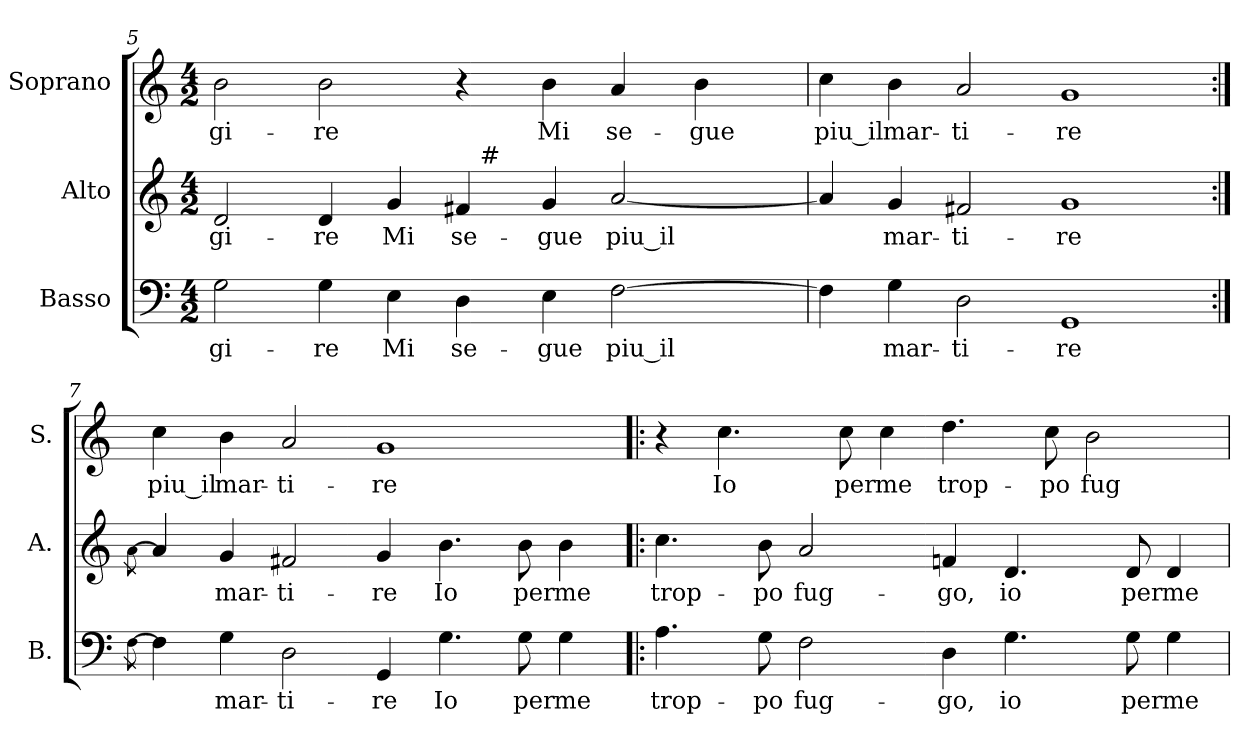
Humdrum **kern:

**kern	**text	**kern	**text	**kern	**text
*part3	*part3	*part2	*part2	*part1	*part1
*staff3	*staff3	*staff2	*staff2	*staff1	*staff1
*I"Basso	*	*I"Alto	*	*I"Soprano	*
*I'B.	*	*I'A.	*	*I'S.	*
*clefF4	*	*clefG2	*	*clefG2	*
*k[]	*	*k[]	*	*k[]	*
*C:	*	*C:	*	*C:	*
*M4/2	*	*M4/2	*	*M4/2	*
=5	=5	=5	=5	=5	=5
!	!LO:LY:b:color=#000000	!	!	!	!
!	!	!	!LO:LY:b:color=#000000	!	!
!	!	!	!	!	!LO:LY:b:color=#000000
*	*	*^	*	*	*
2Gi\	-gi-	2di/	1ryy	-gi-	2bi\	-gi-
!	!LO:LY:b:color=#000000	!	!	!	!	!
!	!	!	!	!LO:LY:b:color=#000000	!	!
!	!	!	!	!	!	!LO:LY:b:color=#000000
4Gi\	-re	4di/	.	-re	2bi\	-re
!	!LO:LY:b:color=#000000	!	!	!	!	!
!	!	!	!	!LO:LY:b:color=#000000	!	!
4Ei\	Mi	4gi/	.	Mi	.	.
!	!LO:LY:b:color=#000000	!	!	!	!	!
!	!	!	!	!LO:LY:b:color=#000000	!	!
4Di\	se-	4f#i/	32ryy	se-	4r	.
.	.	.	256ryy	.	.	.
!	!	!	!LO:TX:a:t=#	!	!	!
.	.	.	2ryy	.	.	.
!	!LO:LY:b:color=#000000	!	!	!	!	!
!	!	!	!	!LO:LY:b:color=#000000	!	!
!	!	!	!	!	!	!LO:LY:b:color=#000000
4Ei\	-gue	4gi/	.	-gue	4bi\	Mi
!	!LO:LY:b:color=#000000	!	!	!	!	!
!	!	!	!	!LO:LY:b:color=#000000	!	!
!	!	!	!	!	!	!LO:LY:b:color=#000000
[2Fi\	piu_il	[2ai/	.	piu_il	4ai/	se-
.	.	.	4ryy	.	.	.
!	!	!	!	!	!	!LO:LY:b:color=#000000
.	.	.	.	.	4bi\	-gue
.	.	.	8ryy	.	.	.
.	.	.	16ryy	.	.	.
.	.	.	64..ryy	.	.	.
*	*	*v	*v	*	*	*
=6	=6	=6	=6	=6	=6
*	*	*^	*	*	*
!	!	!	!	!	!	!LO:LY:b:color=#000000
*	*	*v	*v	*	*	*
4Fi\]	.	4ai/]	.	4cci\	piu_il
!	!LO:LY:b:color=#000000	!	!	!	!
!	!	!	!LO:LY:b:color=#000000	!	!
!	!	!	!	!	!LO:LY:b:color=#000000
4Gi\	mar-	4gi/	mar-	4bi\	mar-
!	!LO:LY:b:color=#000000	!	!	!	!
!	!	!	!LO:LY:b:color=#000000	!	!
!	!	!	!	!	!LO:LY:b:color=#000000
2Di\	-ti-	2f#Xi/	-ti-	2ai/	-ti-
!	!LO:LY:b:color=#000000	!	!	!	!
!	!	!	!LO:LY:b:color=#000000	!	!
!	!	!	!	!	!LO:LY:b:color=#000000
1GGi	-re	1gi	-re	1gi	-re
!!LO:LB:g=z
=7:|!	=7:|!	=7:|!	=7:|!	=7:|!	=7:|!
[8qFi\	.	[8qai\	.	.	.
!	!	!	!	!	!LO:LY:b:color=#000000
4Fi\]	.	4ai/]	.	4cci\	piu_il
!	!LO:LY:b:color=#000000	!	!	!	!
!	!	!	!LO:LY:b:color=#000000	!	!
!	!	!	!	!	!LO:LY:b:color=#000000
4Gi\	mar-	4gi/	mar-	4bi\	mar-
!	!LO:LY:b:color=#000000	!	!	!	!
!	!	!	!LO:LY:b:color=#000000	!	!
!	!	!	!	!	!LO:LY:b:color=#000000
2Di\	-ti-	2f#Xi/	-ti-	2ai/	-ti-
!	!LO:LY:b:color=#000000	!	!	!	!
!	!	!	!LO:LY:b:color=#000000	!	!
!	!	!	!	!	!LO:LY:b:color=#000000
4GGi/	-re	4gi/	-re	1gi	-re
!	!LO:LY:b:color=#000000	!	!	!	!
!	!	!	!LO:LY:b:color=#000000	!	!
4.Gi\	Io	4.bi\	Io	.	.
!	!LO:LY:b:color=#000000	!	!	!	!
!	!	!	!LO:LY:b:color=#000000	!	!
8Gi\	per	8bi\	per	.	.
!	!LO:LY:b:color=#000000	!	!	!	!
!	!	!	!LO:LY:b:color=#000000	!	!
4Gi\	me	4bi\	me	.	.
=8!|:	=8!|:	=8!|:	=8!|:	=8!|:	=8!|:
!	!LO:LY:b:color=#000000	!	!	!	!
!	!	!	!LO:LY:b:color=#000000	!	!
4.Ai\	trop-	4.cci\	trop-	4r	.
!	!	!	!	!	!LO:LY:b:color=#000000
.	.	.	.	4.cci\	Io
!	!LO:LY:b:color=#000000	!	!	!	!
!	!	!	!LO:LY:b:color=#000000	!	!
8Gi\	-po	8bi\	-po	.	.
!	!LO:LY:b:color=#000000	!	!	!	!
!	!	!	!LO:LY:b:color=#000000	!	!
2Fi\	fug-	2ai/	fug-	.	.
!	!	!	!	!	!LO:LY:b:color=#000000
.	.	.	.	8cci\	per
!	!	!	!	!	!LO:LY:b:color=#000000
.	.	.	.	4cci\	me
!	!LO:LY:b:color=#000000	!	!	!	!
!	!	!	!LO:LY:b:color=#000000	!	!
!	!	!	!	!	!LO:LY:b:color=#000000
4Di\	-go,	4fni/	-go,	4.ddi\	trop-
!	!LO:LY:b:color=#000000	!	!	!	!
!	!	!	!LO:LY:b:color=#000000	!	!
4.Gi\	io	4.di/	io	.	.
!	!	!	!	!	!LO:LY:b:color=#000000
.	.	.	.	8cci\	-po
!	!	!	!	!	!LO:LY:b:color=#000000
.	.	.	.	2bi\	fug-
!	!LO:LY:b:color=#000000	!	!	!	!
!	!	!	!LO:LY:b:color=#000000	!	!
8Gi\	per	8di/	per	.	.
!	!LO:LY:b:color=#000000	!	!	!	!
!	!	!	!LO:LY:b:color=#000000	!	!
4Gi\	me	4di/	me	.	.
=	=	=	=	=	=
*-	*-	*-	*-	*-	*-
